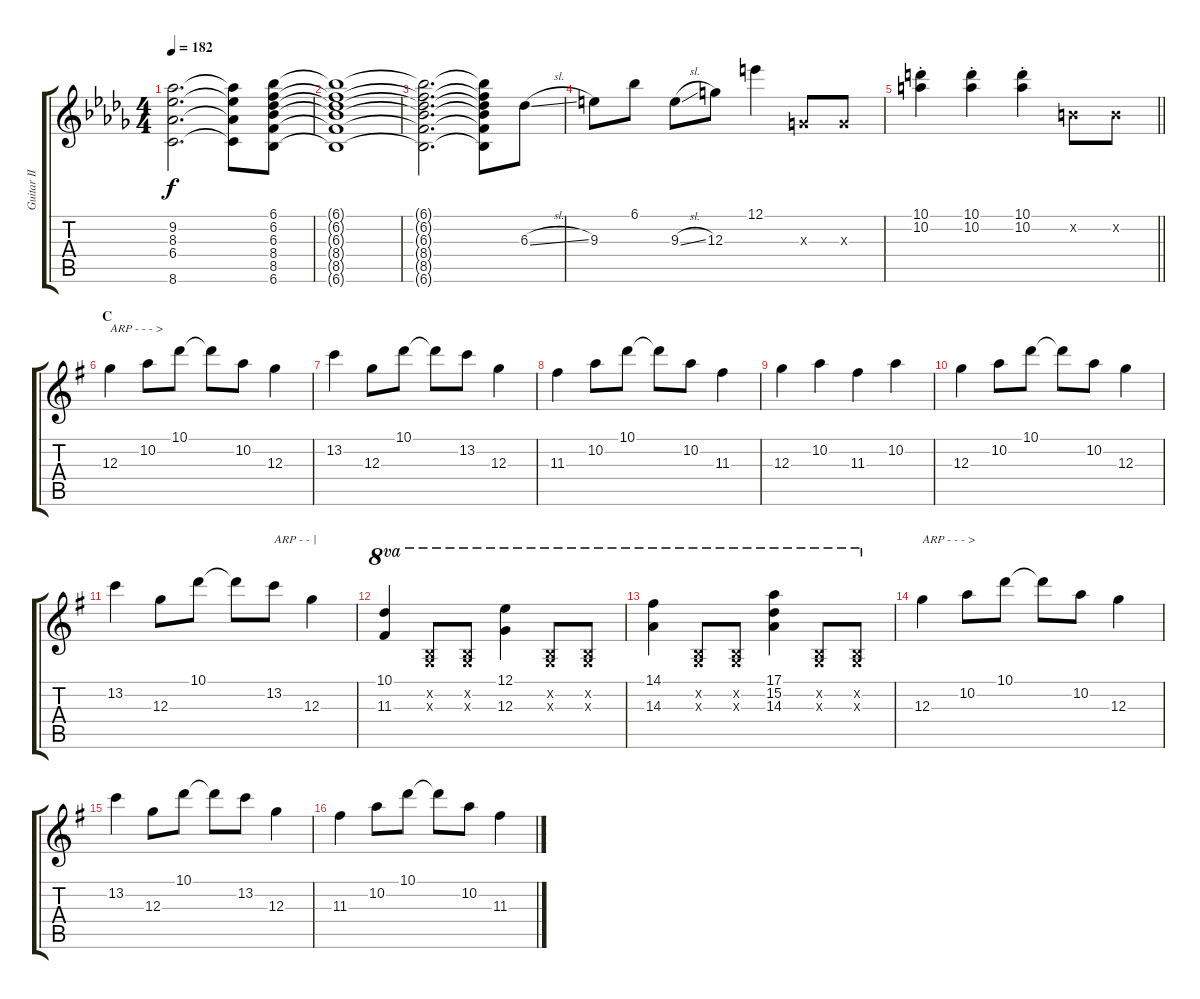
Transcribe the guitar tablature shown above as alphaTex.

\track ("Guitar II (Nakano Azusa)" "Guitar II ") {instrument overdrivenguitar}
\staff {score tabs}
\tuning (E4 B3 G3 D3 A2 E2) {hide}
\ts (4 4)
\tempo 182
\clef g2
\ks db
(9.2{t} 8.3{t} 6.4{t} 8.6{t}).2{d dy f} (9.2{t} 8.3{t} 6.4{t} 8.6{t}).8 (6.1 6.2 6.3 8.4 8.5 6.6).8 |
(6.1{t} 6.2{t} 6.3{t} 8.4{t} 8.5{t} 6.6{t}).1 |
(6.1{t} 6.2{t} 6.3{t} 8.4{t} 8.5{t} 6.6{t}).2{d} (6.1{t} 6.2{t} 6.3{t} 8.4{t} 8.5{t} 6.6{t}).8 6.3{sl}.8 |
9.3.8 6.1.8 9.3{sl}.8 12.3.8 12.1.4 0.3{x}.8 0.3{x}.8 |
\barLineRight lightlight
(10.1{st} 10.2{st}).4 (10.1{st} 10.2{st}).4 (10.1{st} 10.2{st}).4 0.2{x}.8 0.2{x}.8 |
\section ("" "C")
\ks g
12.3.4{txt "ARP - - - >"} 10.2.8 10.1.8 10.1{t}.8 10.2.8 12.3.4 |
13.2.4 12.3.8 10.1.8 10.1{t}.8 13.2.8 12.3.4 |
11.3.4 10.2.8 10.1.8 10.1{t}.8 10.2.8 11.3.4 |
12.3.4 10.2.4 11.3.4 10.2.4 |
12.3.4 10.2.8 10.1.8 10.1{t}.8 10.2.8 12.3.4 |
13.2.4 12.3.8 10.1.8 10.1{t}.8 13.2.8{txt "ARP - - |"} 12.3.4 |
(10.1 11.3).4{ot 8va} (0.2{x} 0.3{x}).8{ot 8va} (0.2{x} 0.3{x}).8{ot 8va} (12.1 12.3).4{ot 8va} (0.2{x} 0.3{x}).8{ot 8va} (0.2{x} 0.3{x}).8{ot 8va} |
(14.1 14.3).4{ot 8va} (0.2{x} 0.3{x}).8{ot 8va} (0.2{x} 0.3{x}).8{ot 8va} (17.1 15.2 14.3).4{ot 8va} (0.2{x} 0.3{x}).8{ot 8va} (0.2{x} 0.3{x}).8{ot 8va} |
12.3.4{txt "ARP - - - >"} 10.2.8 10.1.8 10.1{t}.8 10.2.8 12.3.4 |
13.2.4 12.3.8 10.1.8 10.1{t}.8 13.2.8 12.3.4 |
11.3.4 10.2.8 10.1.8 10.1{t}.8 10.2.8 11.3.4
